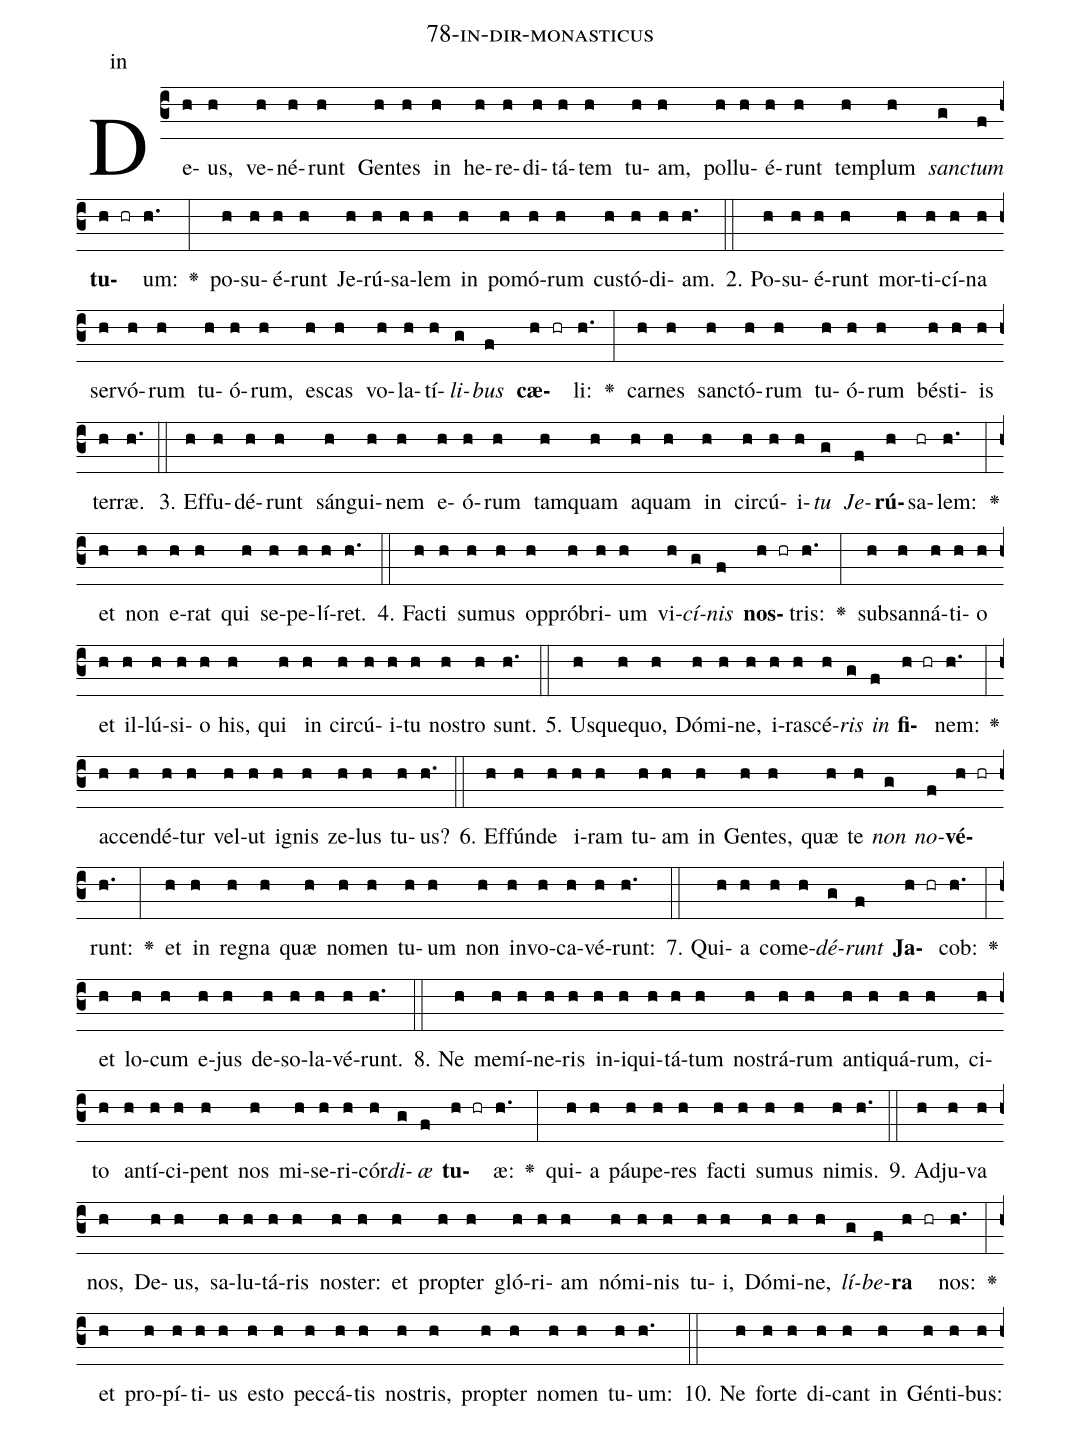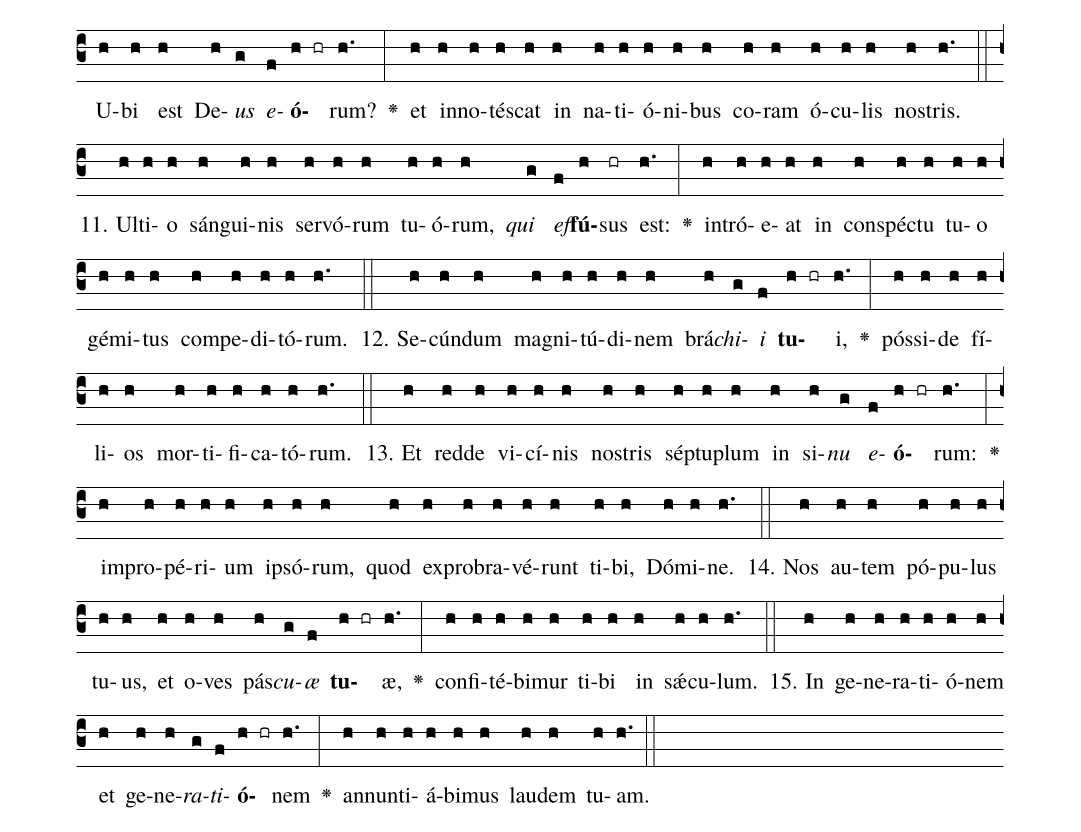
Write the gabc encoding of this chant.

name: 78-in-dir-monasticus;
annotation: in;
%%
(c3)De(h)us,(h) ve(h)né(h)runt(h) Gen(h)tes(h) in(h) he(h)re(h)di(h)tá(h)tem(h) tu(h)am,(h) pol(h)lu(h)é(h)runt(h) tem(h)plum(h) <i>sanc</i>(g)<i>tum</i>(f) <b>tu</b>(h hr)um:(h.) <v>\greheightstar</v>(:) po(h)su(h)é(h)runt(h) Je(h)rú(h)sa(h)lem(h) in(h) po(h)mó(h)rum(h) cus(h)tó(h)di(h)am.(h.) (::)
2. Po(h)su(h)é(h)runt(h) mor(h)ti(h)cí(h)na(h) ser(h)vó(h)rum(h) tu(h)ó(h)rum,(h) es(h)cas(h) vo(h)la(h)tí(h)<i>li</i>(g)<i>bus</i>(f) <b>cæ</b>(h hr)li:(h.) <v>\greheightstar</v>(:) car(h)nes(h) sanc(h)tó(h)rum(h) tu(h)ó(h)rum(h) bés(h)ti(h)is(h) ter(h)ræ.(h.) (::)
3. Ef(h)fu(h)dé(h)runt(h) sán(h)gui(h)nem(h) e(h)ó(h)rum(h) tam(h)quam(h) a(h)quam(h) in(h) cir(h)cú(h)i(h)<i>tu</i>(g) <i>Je</i>(f)<b>rú</b>(h)sa(hr)lem:(h.) <v>\greheightstar</v>(:) et(h) non(h) e(h)rat(h) qui(h) se(h)pe(h)lí(h)ret.(h.) (::)
4. Fac(h)ti(h) su(h)mus(h) op(h)pró(h)bri(h)um(h) vi(h)<i>cí</i>(g)<i>nis</i>(f) <b>nos</b>(h hr)tris:(h.) <v>\greheightstar</v>(:) sub(h)san(h)ná(h)ti(h)o(h) et(h) il(h)lú(h)si(h)o(h) his,(h) qui(h) in(h) cir(h)cú(h)i(h)tu(h) nos(h)tro(h) sunt.(h.) (::)
5. Us(h)que(h)quo,(h) Dó(h)mi(h)ne,(h) i(h)ra(h)scé(h)<i>ris</i>(g) <i>in</i>(f) <b>fi</b>(h hr)nem:(h.) <v>\greheightstar</v>(:) ac(h)cen(h)dé(h)tur(h) vel(h)ut(h) i(h)gnis(h) ze(h)lus(h) tu(h)us?(h.) (::)
6. Ef(h)fún(h)de(h) i(h)ram(h) tu(h)am(h) in(h) Gen(h)tes,(h) quæ(h) te(h) <i>non</i>(g) <i>no</i>(f)<b>vé</b>(h hr)runt:(h.) <v>\greheightstar</v>(:) et(h) in(h) re(h)gna(h) quæ(h) no(h)men(h) tu(h)um(h) non(h) in(h)vo(h)ca(h)vé(h)runt:(h.) (::)
7. Qui(h)a(h) com(h)e(h)<i>dé</i>(g)<i>runt</i>(f) <b>Ja</b>(h hr)cob:(h.) <v>\greheightstar</v>(:) et(h) lo(h)cum(h) e(h)jus(h) de(h)so(h)la(h)vé(h)runt.(h.) (::)
8. Ne(h) me(h)mí(h)ne(h)ris(h) in(h)i(h)qui(h)tá(h)tum(h) nos(h)trá(h)rum(h) an(h)ti(h)quá(h)rum,(h) ci(h)to(h) an(h)tí(h)ci(h)pent(h) nos(h) mi(h)se(h)ri(h)cór(h)<i>di</i>(g)<i>æ</i>(f) <b>tu</b>(h hr)æ:(h.) <v>\greheightstar</v>(:) qui(h)a(h) páu(h)pe(h)res(h) fac(h)ti(h) su(h)mus(h) ni(h)mis.(h.) (::)
9. Ad(h)ju(h)va(h) nos,(h) De(h)us,(h) sa(h)lu(h)tá(h)ris(h) nos(h)ter:(h) et(h) prop(h)ter(h) gló(h)ri(h)am(h) nó(h)mi(h)nis(h) tu(h)i,(h) Dó(h)mi(h)ne,(h) <i>lí</i>(g)<i>be</i>(f)<b>ra</b>(h hr) nos:(h.) <v>\greheightstar</v>(:) et(h) pro(h)pí(h)ti(h)us(h) es(h)to(h) pec(h)cá(h)tis(h) nos(h)tris,(h) prop(h)ter(h) no(h)men(h) tu(h)um:(h.) (::)
10. Ne(h) for(h)te(h) di(h)cant(h) in(h) Gén(h)ti(h)bus:(h) U(h)bi(h) est(h) De(h)<i>us</i>(g) <i>e</i>(f)<b>ó</b>(h hr)rum?(h.) <v>\greheightstar</v>(:) et(h) in(h)no(h)tés(h)cat(h) in(h) na(h)ti(h)ó(h)ni(h)bus(h) co(h)ram(h) ó(h)cu(h)lis(h) nos(h)tris.(h.) (::)
11. Ul(h)ti(h)o(h) sán(h)gui(h)nis(h) ser(h)vó(h)rum(h) tu(h)ó(h)rum,(h) <i>qui</i>(g) <i>ef</i>(f)<b>fú</b>(h)sus(hr) est:(h.) <v>\greheightstar</v>(:) in(h)tró(h)e(h)at(h) in(h) con(h)spéc(h)tu(h) tu(h)o(h) gé(h)mi(h)tus(h) com(h)pe(h)di(h)tó(h)rum.(h.) (::)
12. Se(h)cún(h)dum(h) ma(h)gni(h)tú(h)di(h)nem(h) brá(h)<i>chi</i>(g)<i>i</i>(f) <b>tu</b>(h hr)i,(h.) <v>\greheightstar</v>(:) pós(h)si(h)de(h) fí(h)li(h)os(h) mor(h)ti(h)fi(h)ca(h)tó(h)rum.(h.) (::)
13. Et(h) red(h)de(h) vi(h)cí(h)nis(h) nos(h)tris(h) sép(h)tu(h)plum(h) in(h) si(h)<i>nu</i>(g) <i>e</i>(f)<b>ó</b>(h hr)rum:(h.) <v>\greheightstar</v>(:) im(h)pro(h)pé(h)ri(h)um(h) ip(h)só(h)rum,(h) quod(h) ex(h)pro(h)bra(h)vé(h)runt(h) ti(h)bi,(h) Dó(h)mi(h)ne.(h.) (::)
14. Nos(h) au(h)tem(h) pó(h)pu(h)lus(h) tu(h)us,(h) et(h) o(h)ves(h) pás(h)<i>cu</i>(g)<i>æ</i>(f) <b>tu</b>(h hr)æ,(h.) <v>\greheightstar</v>(:) con(h)fi(h)té(h)bi(h)mur(h) ti(h)bi(h) in(h) sǽ(h)cu(h)lum.(h.) (::)
15. In(h) ge(h)ne(h)ra(h)ti(h)ó(h)nem(h) et(h) ge(h)ne(h)<i>ra</i>(g)<i>ti</i>(f)<b>ó</b>(h hr)nem(h.) <v>\greheightstar</v>(:) an(h)nun(h)ti(h)á(h)bi(h)mus(h) lau(h)dem(h) tu(h)am.(h.) (::)
